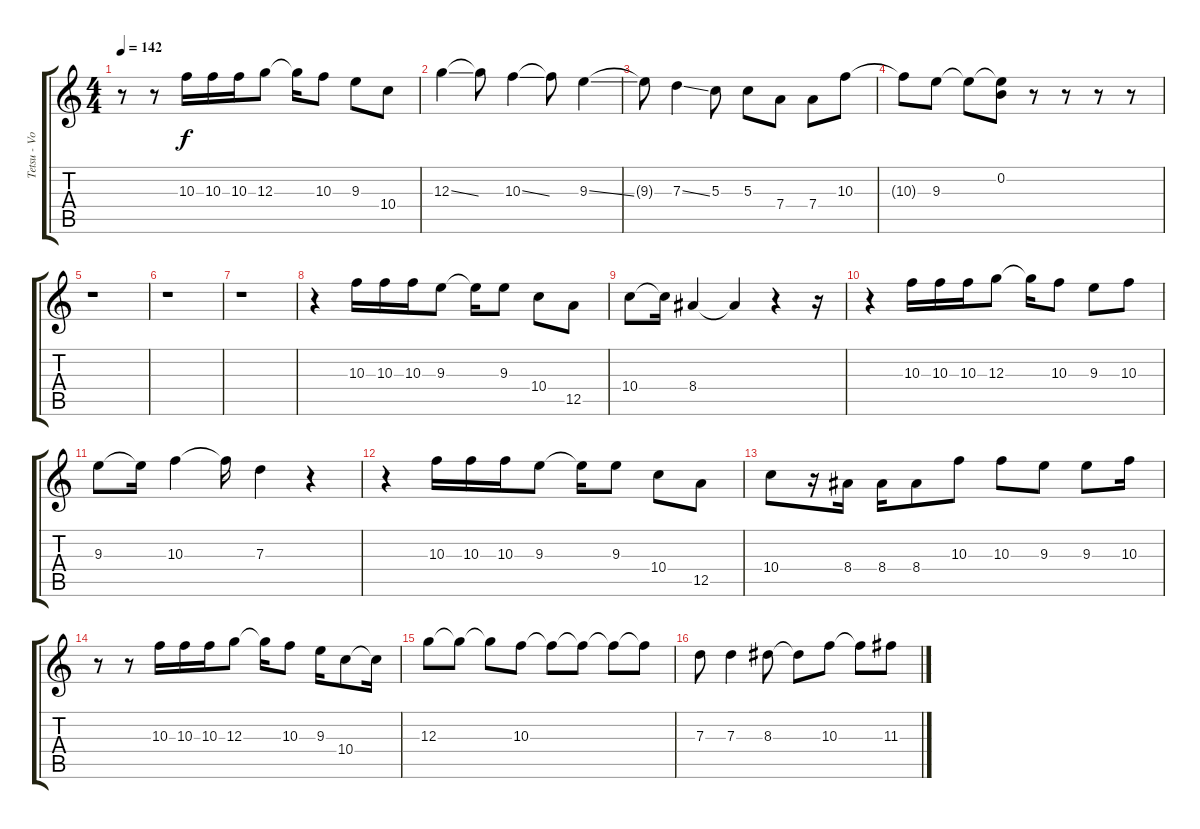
\track ("Tetsu - Vocals" "Tetsu - Vo") {instrument electricguitarjazz}
\staff {score tabs}
\tuning (E4 B3 G3 D3 A2 E2) {hide}
\ts (4 4)
\tempo 142
\clef g2
\ks c
r.8{dy f} r.8 10.3.16 10.3.16 10.3.16 12.3.8 12.3{t}.16 10.3.8 9.3.8 10.4.8 |
12.3{ss}.4 12.3{t}.8 10.3{ss}.4 10.3{t}.8 9.3{ss}.4 |
9.3{t}.8 7.3{ss}.4 5.3.8 5.3.8 7.4.8 7.4.8 10.3.8 |
10.3{t}.8 9.3.8 9.3{t}.8 (0.2 9.3{t}).8 r.8 r.8 r.8 r.8 |
r.1 |
r.1 |
r.1 |
r.4 10.3.16 10.3.16 10.3.16 9.3.8 9.3{t}.16 9.3.8 10.4.8 12.5.8 |
10.4.8 10.4{t}.16 8.4.4 8.4{t}.4 r.4 r.16 |
r.4 10.3.16 10.3.16 10.3.16 12.3.8 12.3{t}.16 10.3.8 9.3.8 10.3.8 |
9.3.8 9.3{t}.16 10.3.4 10.3{t}.16 7.3.4 r.4 |
r.4 10.3.16 10.3.16 10.3.16 9.3.8 9.3{t}.16 9.3.8 10.4.8 12.5.8 |
10.4.8 r.16 8.4.16 8.4.16 8.4.8 10.3.8 10.3.8 9.3.8 9.3.8 10.3.16 |
r.8 r.8 10.3.16 10.3.16 10.3.16 12.3.8 12.3{t}.16 10.3.8 9.3.16 10.4.8 10.4{t}.16 |
12.3.8 12.3{t}.8 12.3{t}.8 10.3.8 10.3{t}.8 10.3{t}.8 10.3{t}.8 10.3{t}.8 |
7.3.8 7.3.4 8.3.8 8.3{t}.8 10.3.8 10.3{t}.8 11.3.8
